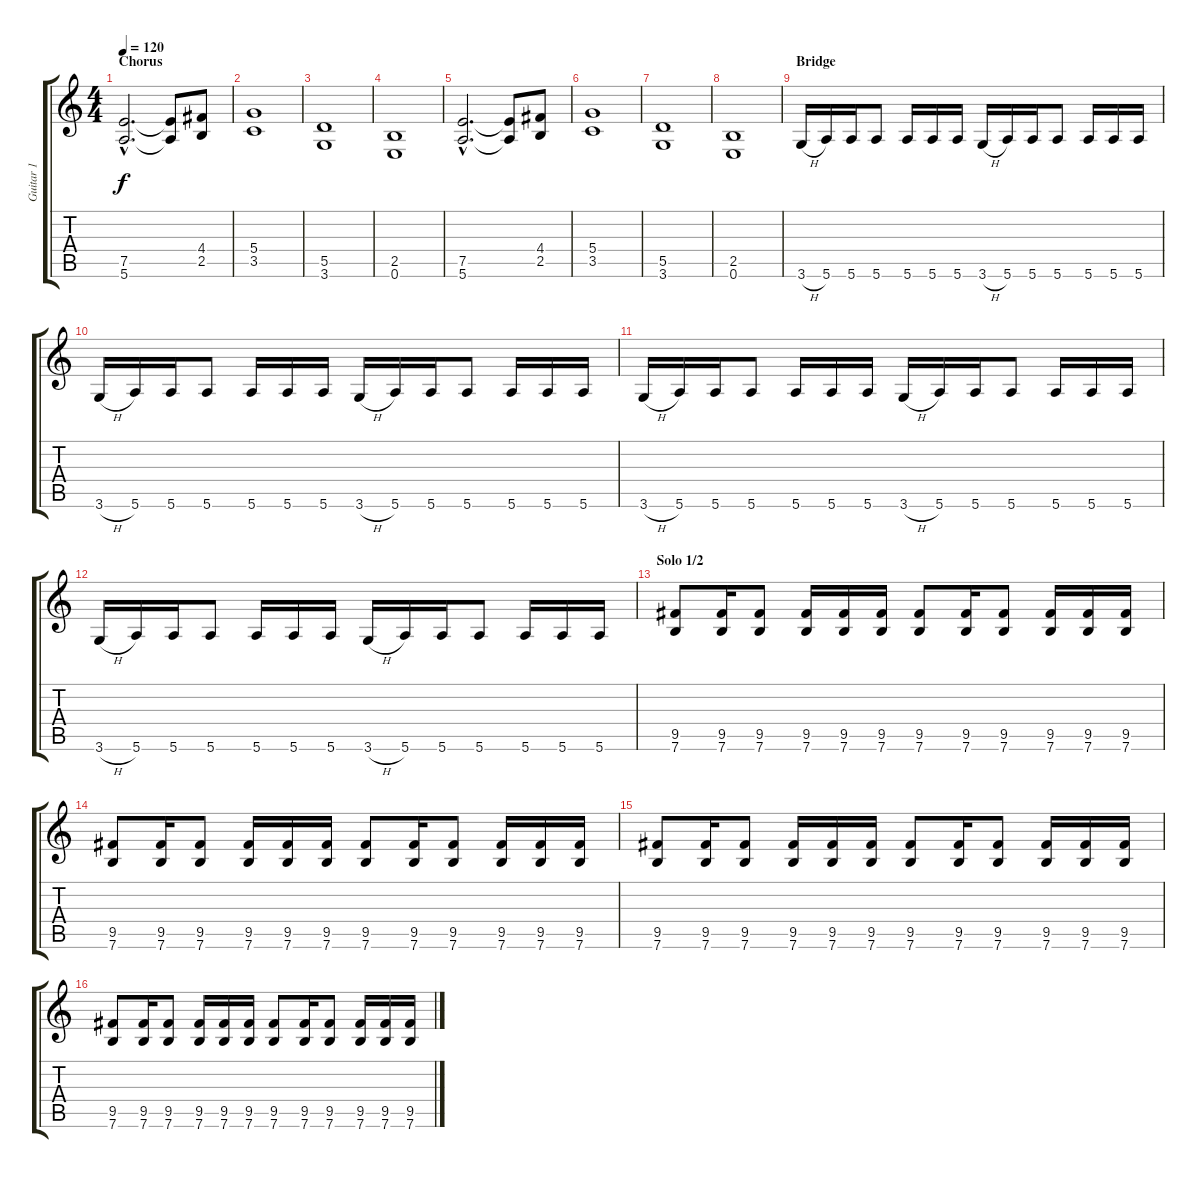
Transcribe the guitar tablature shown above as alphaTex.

\track ("Guitar 1" "Guitar 1") {instrument distortionguitar}
\staff {score tabs}
\tuning (E4 B3 G3 D3 A2 E2) {hide}
\ts (4 4)
\section ("" "Chorus")
\tempo 120
\clef g2
\ks c
(7.5{hac} 5.6{hac}).2{d dy f} (7.5{t} 5.6{t}).8 (4.4 2.5).8 |
(5.4 3.5).1 |
(5.5 3.6).1 |
(2.5 0.6).1 |
(7.5{hac} 5.6{hac}).2{d} (7.5{t} 5.6{t}).8 (4.4 2.5).8 |
(5.4 3.5).1 |
(5.5 3.6).1 |
(2.5 0.6).1 |
\section ("" "Bridge")
3.6{h}.16 5.6.16 5.6.16 5.6.8 5.6.16 5.6.16 5.6.16 3.6{h}.16 5.6.16 5.6.16 5.6.8 5.6.16 5.6.16 5.6.16 |
3.6{h}.16 5.6.16 5.6.16 5.6.8 5.6.16 5.6.16 5.6.16 3.6{h}.16 5.6.16 5.6.16 5.6.8 5.6.16 5.6.16 5.6.16 |
3.6{h}.16 5.6.16 5.6.16 5.6.8 5.6.16 5.6.16 5.6.16 3.6{h}.16 5.6.16 5.6.16 5.6.8 5.6.16 5.6.16 5.6.16 |
3.6{h}.16 5.6.16 5.6.16 5.6.8 5.6.16 5.6.16 5.6.16 3.6{h}.16 5.6.16 5.6.16 5.6.8 5.6.16 5.6.16 5.6.16 |
\section ("" "Solo 1/2")
(9.5 7.6).8 (9.5 7.6).16 (9.5 7.6).8 (9.5 7.6).16 (9.5 7.6).16 (9.5 7.6).16 (9.5 7.6).8 (9.5 7.6).16 (9.5 7.6).8 (9.5 7.6).16 (9.5 7.6).16 (9.5 7.6).16 |
(9.5 7.6).8 (9.5 7.6).16 (9.5 7.6).8 (9.5 7.6).16 (9.5 7.6).16 (9.5 7.6).16 (9.5 7.6).8 (9.5 7.6).16 (9.5 7.6).8 (9.5 7.6).16 (9.5 7.6).16 (9.5 7.6).16 |
(9.5 7.6).8 (9.5 7.6).16 (9.5 7.6).8 (9.5 7.6).16 (9.5 7.6).16 (9.5 7.6).16 (9.5 7.6).8 (9.5 7.6).16 (9.5 7.6).8 (9.5 7.6).16 (9.5 7.6).16 (9.5 7.6).16 |
(9.5 7.6).8 (9.5 7.6).16 (9.5 7.6).8 (9.5 7.6).16 (9.5 7.6).16 (9.5 7.6).16 (9.5 7.6).8 (9.5 7.6).16 (9.5 7.6).8 (9.5 7.6).16 (9.5 7.6).16 (9.5 7.6).16
